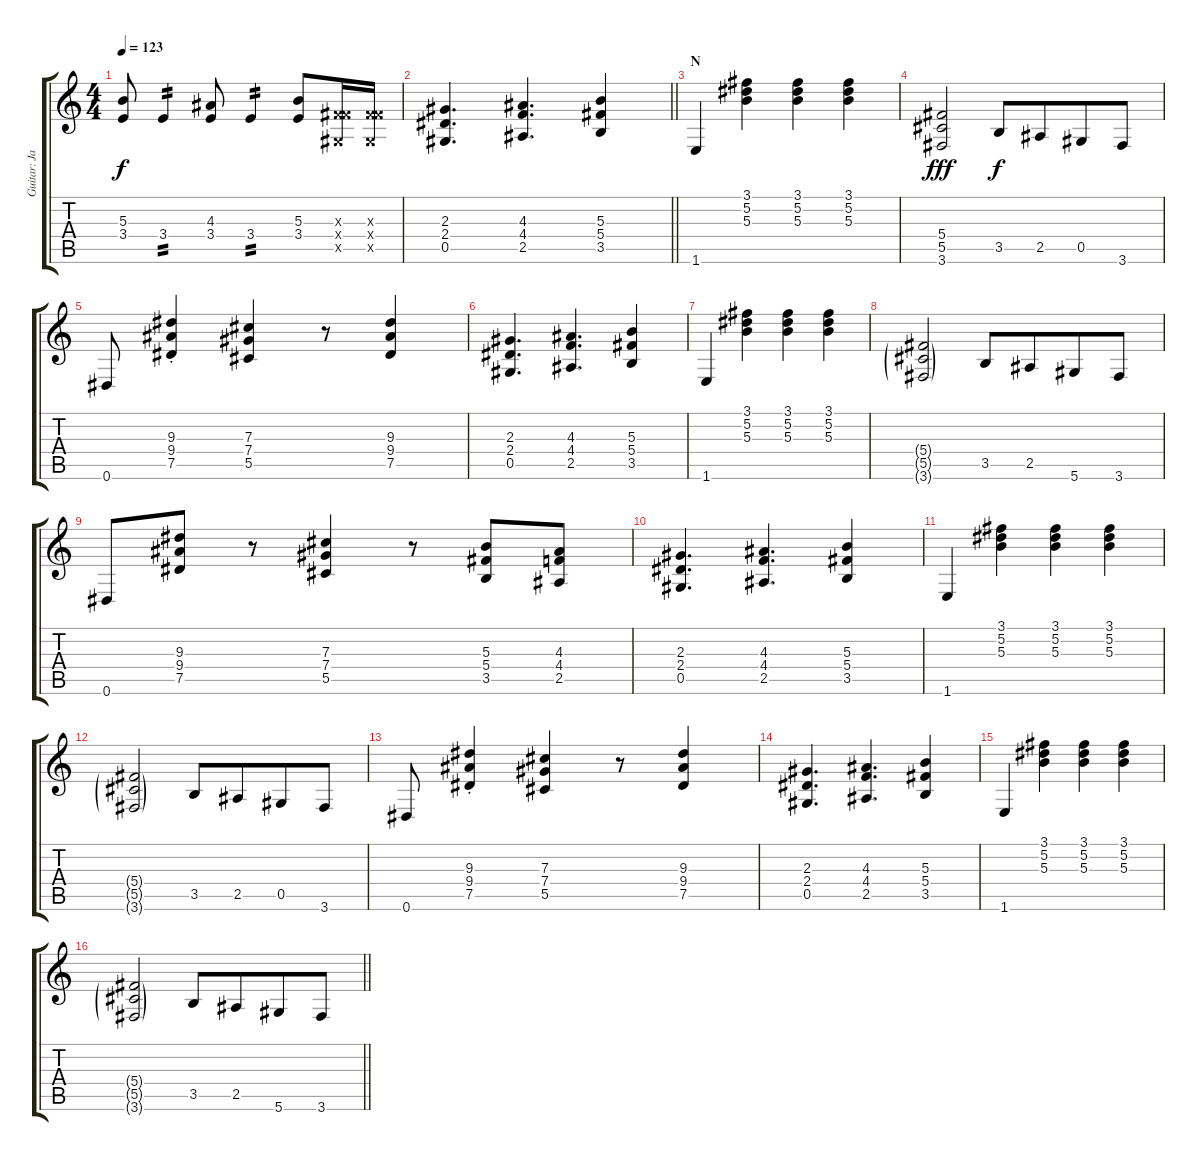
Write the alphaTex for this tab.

\track ("Guitar: Jake" "Guitar: Ja") {instrument overdrivenguitar}
\staff {score tabs}
\tuning (Eb4 Bb3 Gb3 Db3 Ab2 Eb2) {hide}
\ts (4 4)
\tempo 123
\clef g2
\ks c
(5.3 3.4).8{dy f} 3.4.4{tp 2} (4.3 3.4).8 3.4.4{tp 2} (5.3 3.4).8 (0.3{x} 5.4{x} 0.5{x}).16 (0.3{x} 5.4{x} 0.5{x}).16 |
\barLineRight lightlight
(2.3 2.4 0.5).4{d} (4.3 4.4 2.5).4{d} (5.3 5.4 3.5).4 |
\section ("" "N")
1.6.4 (3.1 5.2 5.3).4 (3.1 5.2 5.3).4 (3.1 5.2 5.3).4 |
(5.4 5.5 3.6).2{dy fff} 3.5.8{dy f} 2.5.8{beam merge} 0.5.8 3.6.8 |
0.6.8 (9.3{st} 9.4{st} 7.5{st}).4 (7.3 7.4 5.5).4 r.8 (9.3 9.4 7.5).4 |
(2.3 2.4 0.5).4{d} (4.3 4.4 2.5).4{d} (5.3 5.4 3.5).4 |
1.6.4 (3.1 5.2 5.3).4 (3.1 5.2 5.3).4 (3.1 5.2 5.3).4 |
(5.4{g} 5.5{g} 3.6{g}).2 3.5.8 2.5.8{beam merge} 5.6.8 3.6.8 |
0.6.8 (9.3 9.4 7.5).8 r.8 (7.3 7.4 5.5).4 r.8 (5.3 5.4 3.5).8 (4.3 4.4 2.5).8 |
(2.3 2.4 0.5).4{d} (4.3 4.4 2.5).4{d} (5.3 5.4 3.5).4 |
1.6.4 (3.1 5.2 5.3).4 (3.1 5.2 5.3).4 (3.1 5.2 5.3).4 |
(5.4{g} 5.5{g} 3.6{g}).2 3.5.8 2.5.8{beam merge} 0.5.8 3.6.8 |
0.6.8 (9.3{st} 9.4{st} 7.5{st}).4 (7.3 7.4 5.5).4 r.8 (9.3 9.4 7.5).4 |
(2.3 2.4 0.5).4{d} (4.3 4.4 2.5).4{d} (5.3 5.4 3.5).4 |
1.6.4 (3.1 5.2 5.3).4 (3.1 5.2 5.3).4 (3.1 5.2 5.3).4 |
\barLineRight lightlight
(5.4{g} 5.5{g} 3.6{g}).2 3.5.8 2.5.8{beam merge} 5.6.8 3.6.8
